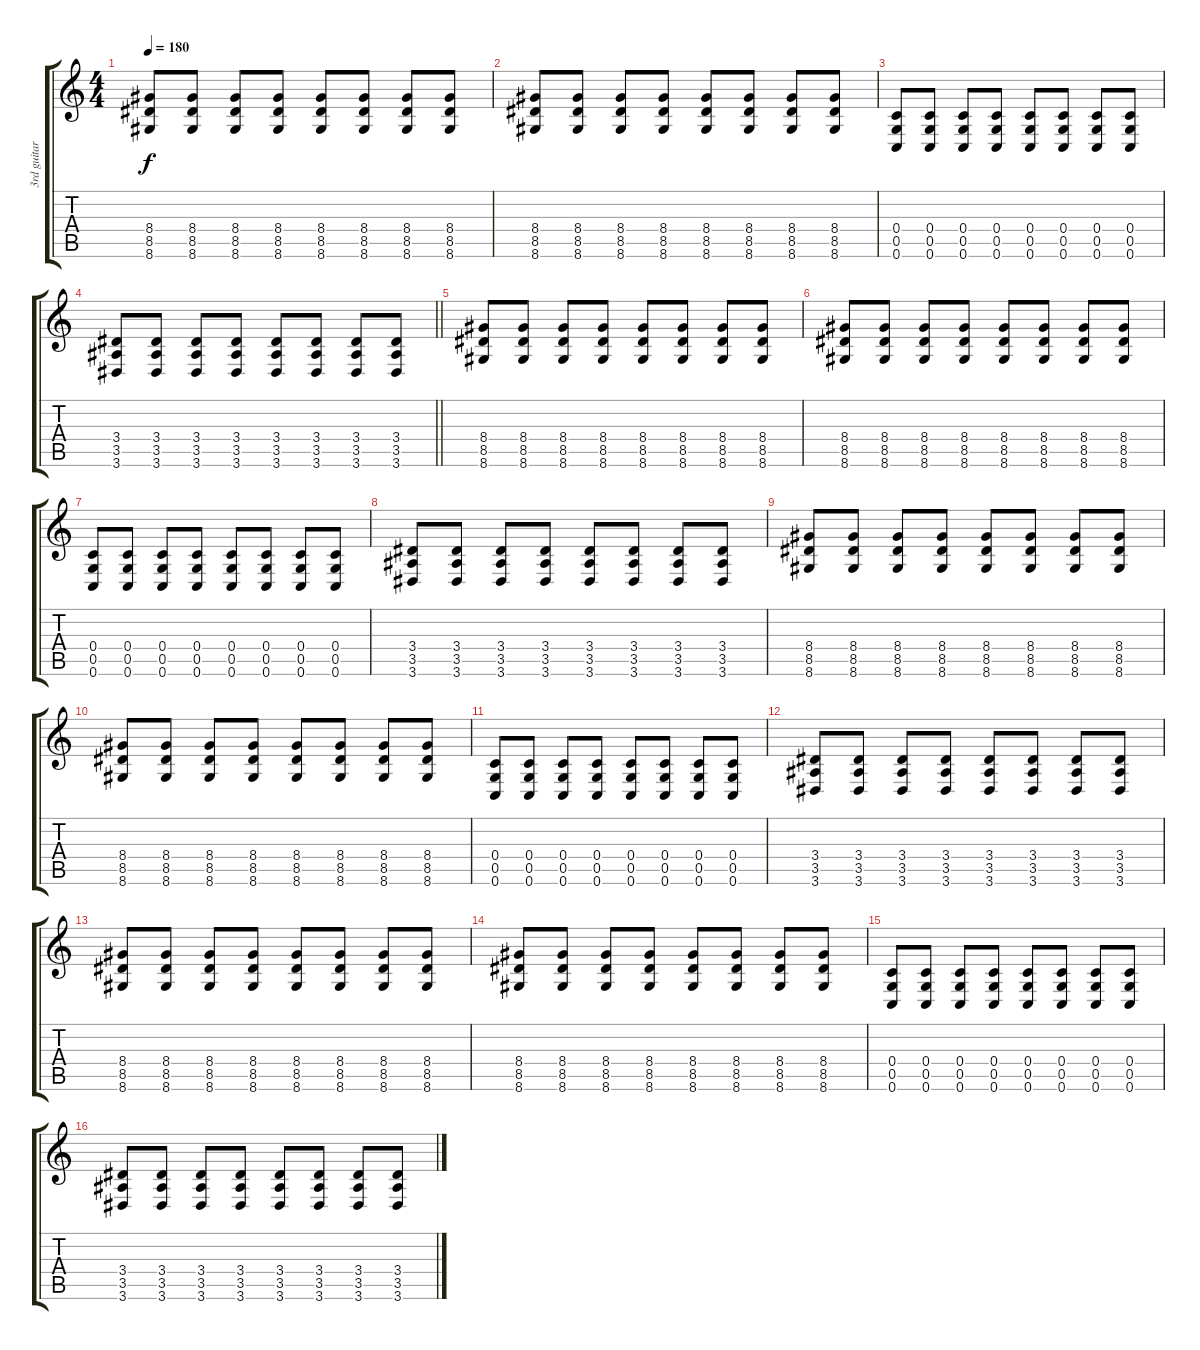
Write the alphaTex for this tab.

\track ("3rd guitar" "3rd guitar") {instrument distortionguitar}
\staff {score tabs}
\tuning (D4 A3 F3 C3 G2 C2) {hide}
\ts (4 4)
\tempo 180
\clef g2
\ks c
(8.4 8.5 8.6).8{dy f} (8.4 8.5 8.6).8 (8.4 8.5 8.6).8 (8.4 8.5 8.6).8 (8.4 8.5 8.6).8 (8.4 8.5 8.6).8 (8.4 8.5 8.6).8 (8.4 8.5 8.6).8 |
(8.4 8.5 8.6).8 (8.4 8.5 8.6).8 (8.4 8.5 8.6).8 (8.4 8.5 8.6).8 (8.4 8.5 8.6).8 (8.4 8.5 8.6).8 (8.4 8.5 8.6).8 (8.4 8.5 8.6).8 |
(0.4 0.5 0.6).8 (0.4 0.5 0.6).8 (0.4 0.5 0.6).8 (0.4 0.5 0.6).8 (0.4 0.5 0.6).8 (0.4 0.5 0.6).8 (0.4 0.5 0.6).8 (0.4 0.5 0.6).8 |
\barLineRight lightlight
(3.4 3.5 3.6).8 (3.4 3.5 3.6).8 (3.4 3.5 3.6).8 (3.4 3.5 3.6).8 (3.4 3.5 3.6).8 (3.4 3.5 3.6).8 (3.4 3.5 3.6).8 (3.4 3.5 3.6).8 |
(8.4 8.5 8.6).8 (8.4 8.5 8.6).8 (8.4 8.5 8.6).8 (8.4 8.5 8.6).8 (8.4 8.5 8.6).8 (8.4 8.5 8.6).8 (8.4 8.5 8.6).8 (8.4 8.5 8.6).8 |
(8.4 8.5 8.6).8 (8.4 8.5 8.6).8 (8.4 8.5 8.6).8 (8.4 8.5 8.6).8 (8.4 8.5 8.6).8 (8.4 8.5 8.6).8 (8.4 8.5 8.6).8 (8.4 8.5 8.6).8 |
(0.4 0.5 0.6).8 (0.4 0.5 0.6).8 (0.4 0.5 0.6).8 (0.4 0.5 0.6).8 (0.4 0.5 0.6).8 (0.4 0.5 0.6).8 (0.4 0.5 0.6).8 (0.4 0.5 0.6).8 |
(3.4 3.5 3.6).8 (3.4 3.5 3.6).8 (3.4 3.5 3.6).8 (3.4 3.5 3.6).8 (3.4 3.5 3.6).8 (3.4 3.5 3.6).8 (3.4 3.5 3.6).8 (3.4 3.5 3.6).8 |
(8.4 8.5 8.6).8 (8.4 8.5 8.6).8 (8.4 8.5 8.6).8 (8.4 8.5 8.6).8 (8.4 8.5 8.6).8 (8.4 8.5 8.6).8 (8.4 8.5 8.6).8 (8.4 8.5 8.6).8 |
(8.4 8.5 8.6).8 (8.4 8.5 8.6).8 (8.4 8.5 8.6).8 (8.4 8.5 8.6).8 (8.4 8.5 8.6).8 (8.4 8.5 8.6).8 (8.4 8.5 8.6).8 (8.4 8.5 8.6).8 |
(0.4 0.5 0.6).8 (0.4 0.5 0.6).8 (0.4 0.5 0.6).8 (0.4 0.5 0.6).8 (0.4 0.5 0.6).8 (0.4 0.5 0.6).8 (0.4 0.5 0.6).8 (0.4 0.5 0.6).8 |
(3.4 3.5 3.6).8 (3.4 3.5 3.6).8 (3.4 3.5 3.6).8 (3.4 3.5 3.6).8 (3.4 3.5 3.6).8 (3.4 3.5 3.6).8 (3.4 3.5 3.6).8 (3.4 3.5 3.6).8 |
(8.4 8.5 8.6).8 (8.4 8.5 8.6).8 (8.4 8.5 8.6).8 (8.4 8.5 8.6).8 (8.4 8.5 8.6).8 (8.4 8.5 8.6).8 (8.4 8.5 8.6).8 (8.4 8.5 8.6).8 |
(8.4 8.5 8.6).8 (8.4 8.5 8.6).8 (8.4 8.5 8.6).8 (8.4 8.5 8.6).8 (8.4 8.5 8.6).8 (8.4 8.5 8.6).8 (8.4 8.5 8.6).8 (8.4 8.5 8.6).8 |
(0.4 0.5 0.6).8 (0.4 0.5 0.6).8 (0.4 0.5 0.6).8 (0.4 0.5 0.6).8 (0.4 0.5 0.6).8 (0.4 0.5 0.6).8 (0.4 0.5 0.6).8 (0.4 0.5 0.6).8 |
(3.4 3.5 3.6).8 (3.4 3.5 3.6).8 (3.4 3.5 3.6).8 (3.4 3.5 3.6).8 (3.4 3.5 3.6).8 (3.4 3.5 3.6).8 (3.4 3.5 3.6).8 (3.4 3.5 3.6).8
